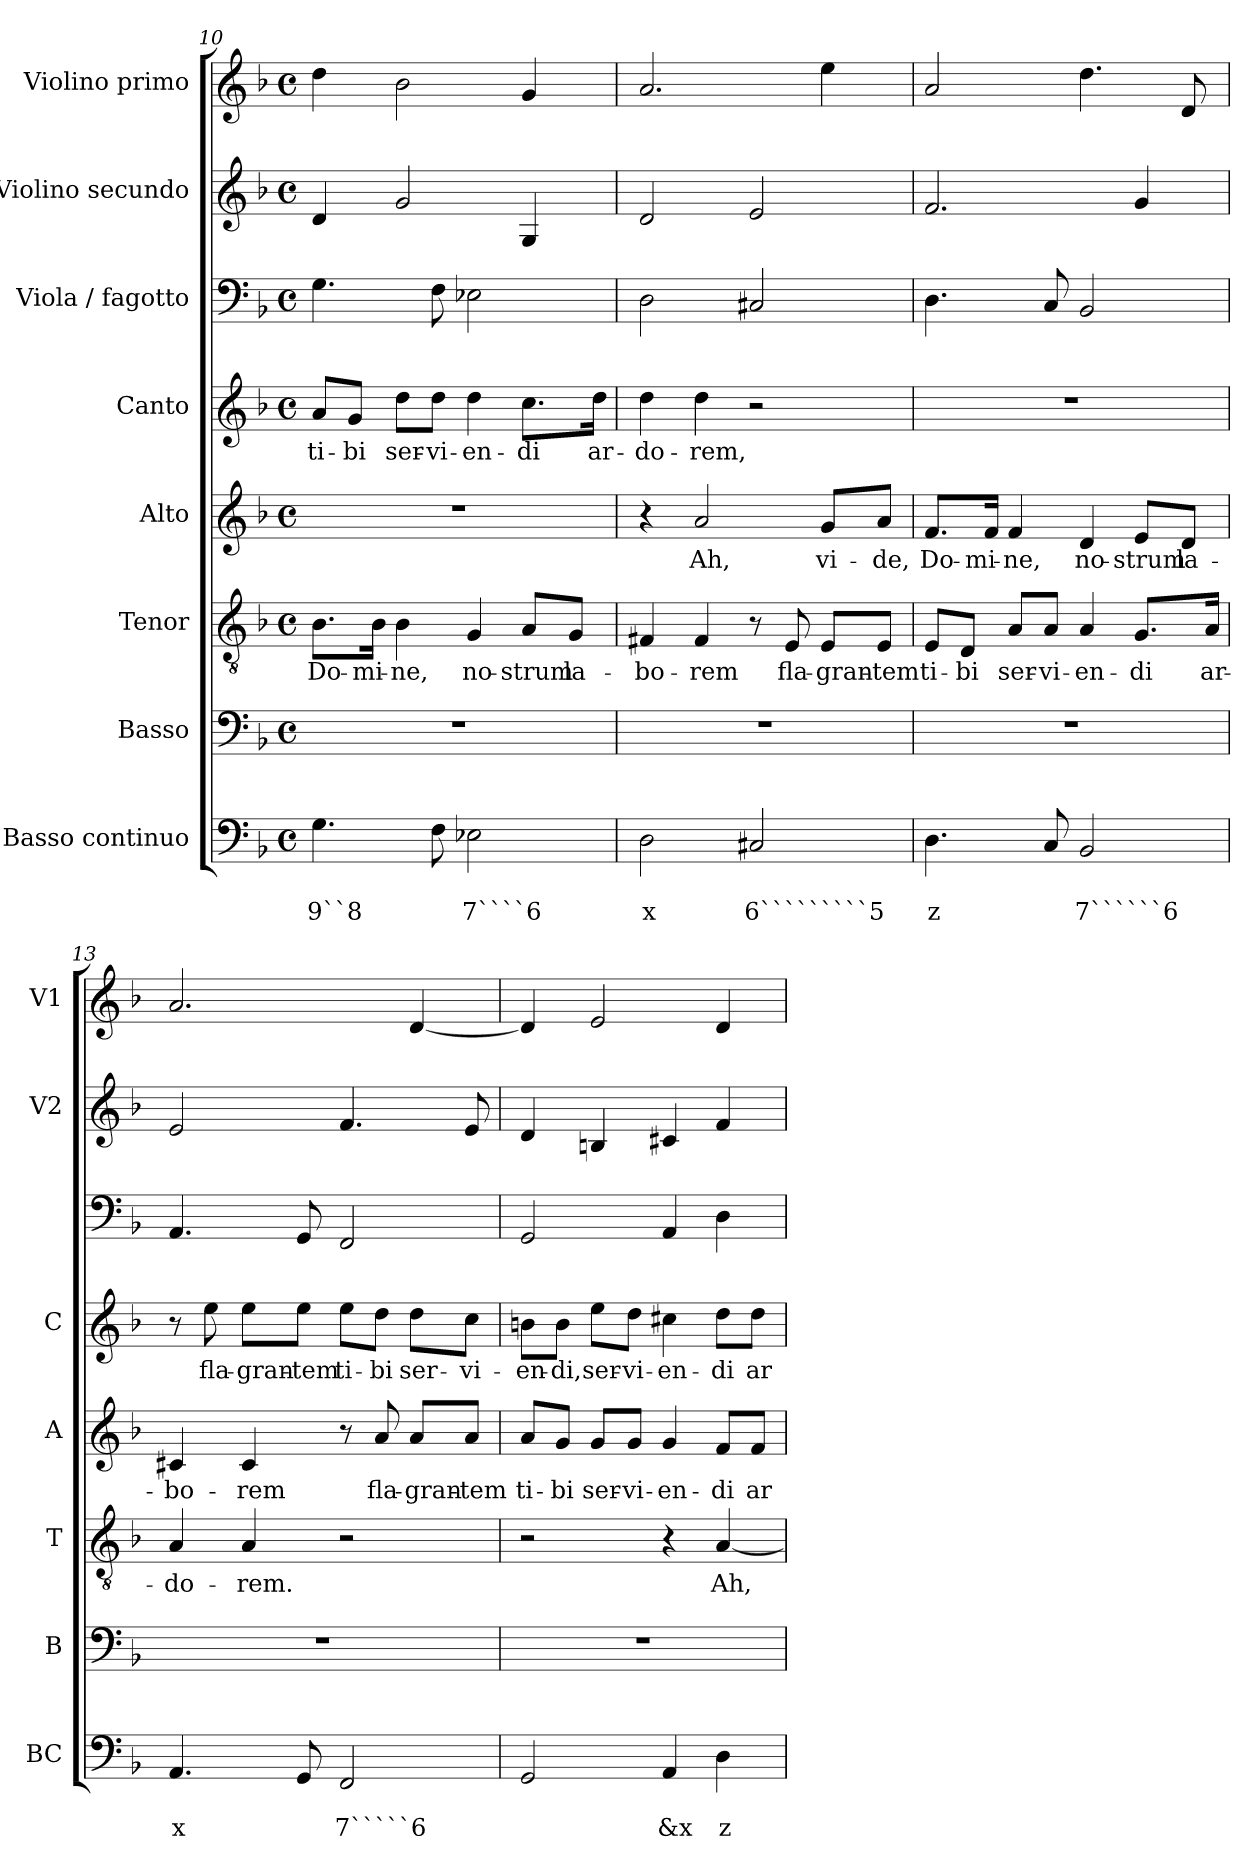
**kern	**text	**text	**kern	**kern	**text	**kern	**text	**kern	**text	**kern	**kern	**kern
*part8	*part8	*part8	*part7	*part6	*part6	*part5	*part5	*part4	*part4	*part3	*part2	*part1
*staff8	*staff8	*staff8	*staff7	*staff6	*staff6	*staff5	*staff5	*staff4	*staff4	*staff3	*staff2	*staff1
*I"Basso continuo	*	*	*I"Basso	*I"Tenor	*	*I"Alto	*	*I"Canto	*	*I"Viola / fagotto	*I"Violino secundo	*I"Violino primo
*I'BC	*	*	*I'B	*I'T	*	*I'A	*	*I'C	*	*	*I'V2	*I'V1
*clefF4	*	*	*clefF4	*clefGv2	*	*clefG2	*	*clefG2	*	*clefF4	*clefG2	*clefG2
*k[b-]	*	*	*k[b-]	*k[b-]	*	*k[b-]	*	*k[b-]	*	*k[b-]	*k[b-]	*k[b-]
*F:	*	*	*F:	*F:	*	*F:	*	*F:	*	*F:	*F:	*F:
*M4/4	*	*	*M4/4	*M4/4	*	*M4/4	*	*M4/4	*	*M4/4	*M4/4	*M4/4
*met(c)	*	*	*met(c)	*met(c)	*	*met(c)	*	*met(c)	*	*met(c)	*met(c)	*met(c)
=10	=10	=10	=10	=10	=10	=10	=10	=10	=10	=10	=10	=10
!	!	!LO:LY:b	!	!	!LO:LY:b	!	!	!	!LO:LY:b	!	!	!
4.G\	.	9``8	1r	8.B-\L	Do-	1r	.	8a/L	ti-	4.G\	4d/	4dd\
!	!	!	!	!	!	!	!	!	!LO:LY:b	!	!	!
.	.	.	.	.	.	.	.	8g/J	-bi	.	.	.
!	!	!	!	!	!LO:LY:b	!	!	!	!	!	!	!
.	.	.	.	16B-\Jk	-mi-	.	.	.	.	.	.	.
!	!	!	!	!	!LO:LY:b	!	!	!	!LO:LY:b	!	!	!
.	.	.	.	4B-\	-ne,	.	.	8dd\L	ser-	.	2g/	2b-\
!	!	!	!	!	!	!	!	!	!LO:LY:b	!	!	!
8F\	.	.	.	.	.	.	.	8dd\J	-vi-	8F\	.	.
!	!	!LO:LY:b	!	!	!LO:LY:b	!	!	!	!LO:LY:b	!	!	!
2E-X\	.	7````6	.	4G/	no-	.	.	4dd\	-en-	2E-X\	.	.
!	!	!	!	!	!LO:LY:b	!	!	!	!LO:LY:b	!	!	!
.	.	.	.	8A/L	-strum	.	.	8.cc\L	-di	.	4G/	4g/
!	!	!	!	!	!LO:LY:b	!	!	!	!	!	!	!
.	.	.	.	8G/J	la-	.	.	.	.	.	.	.
!	!	!	!	!	!	!	!	!	!LO:LY:b	!	!	!
.	.	.	.	.	.	.	.	16dd\Jk	ar-	.	.	.
!!LO:LB:g=z
=11	=11	=11	=11	=11	=11	=11	=11	=11	=11	=11	=11	=11
!	!	!LO:LY:b	!	!	!LO:LY:b	!	!	!	!LO:LY:b	!	!	!
2D\	.	x	1r	4F#X/	-bo-	4r	.	4dd\	-do-	2D\	2d/	2.a/
!	!	!	!	!	!LO:LY:b	!	!LO:LY:b	!	!LO:LY:b	!	!	!
.	.	.	.	4F#/	-rem	2a/	Ah,	4dd\	-rem,	.	.	.
!	!	!LO:LY:b	!	!	!	!	!	!	!	!	!	!
2C#X/	.	6`````````5	.	8r	.	.	.	2r	.	2C#X/	2e/	.
!	!	!	!	!	!LO:LY:b	!	!	!	!	!	!	!
.	.	.	.	8E/	fla-	.	.	.	.	.	.	.
!	!	!	!	!	!LO:LY:b	!	!LO:LY:b	!	!	!	!	!
.	.	.	.	8E/L	-gran-	8g/L	vi-	.	.	.	.	4ee\
!	!	!	!	!	!LO:LY:b	!	!LO:LY:b	!	!	!	!	!
.	.	.	.	8E/J	-tem	8a/J	-de,	.	.	.	.	.
=12	=12	=12	=12	=12	=12	=12	=12	=12	=12	=12	=12	=12
!	!	!LO:LY:b	!	!	!LO:LY:b	!	!LO:LY:b	!	!	!	!	!
4.D\	.	z	1r	8E/L	ti-	8.f/L	Do-	1r	.	4.D\	2.f/	2a/
!	!	!	!	!	!LO:LY:b	!	!	!	!	!	!	!
.	.	.	.	8D/J	-bi	.	.	.	.	.	.	.
!	!	!	!	!	!	!	!LO:LY:b	!	!	!	!	!
.	.	.	.	.	.	16f/Jk	-mi-	.	.	.	.	.
!	!	!	!	!	!LO:LY:b	!	!LO:LY:b	!	!	!	!	!
.	.	.	.	8A/L	ser-	4f/	-ne,	.	.	.	.	.
!	!	!	!	!	!LO:LY:b	!	!	!	!	!	!	!
8C/	.	.	.	8A/J	-vi-	.	.	.	.	8C/	.	.
!	!	!LO:LY:b	!	!	!LO:LY:b	!	!LO:LY:b	!	!	!	!	!
2BB-/	.	7``````6	.	4A/	-en-	4d/	no-	.	.	2BB-/	.	4.dd\
!	!	!	!	!	!LO:LY:b	!	!LO:LY:b	!	!	!	!	!
.	.	.	.	8.G/L	-di	8e/L	-strum	.	.	.	4g/	.
!	!	!	!	!	!	!	!LO:LY:b	!	!	!	!	!
.	.	.	.	.	.	8d/J	la-	.	.	.	.	8d/
!	!	!	!	!	!LO:LY:b	!	!	!	!	!	!	!
.	.	.	.	16A/Jk	ar-	.	.	.	.	.	.	.
=13	=13	=13	=13	=13	=13	=13	=13	=13	=13	=13	=13	=13
!	!	!LO:LY:b	!	!	!LO:LY:b	!	!LO:LY:b	!	!	!	!	!
4.AA/	.	x	1r	4A/	-do-	4c#X/	-bo-	8r	.	4.AA/	2e/	2.a/
!	!	!	!	!	!	!	!	!	!LO:LY:b	!	!	!
.	.	.	.	.	.	.	.	8ee\	fla-	.	.	.
!	!	!	!	!	!LO:LY:b	!	!LO:LY:b	!	!LO:LY:b	!	!	!
.	.	.	.	4A/	-rem.	4c#/	-rem	8ee\L	-gran-	.	.	.
!	!	!	!	!	!	!	!	!	!LO:LY:b	!	!	!
8GG/	.	.	.	.	.	.	.	8ee\J	-tem	8GG/	.	.
!	!	!LO:LY:b	!	!	!	!	!	!	!LO:LY:b	!	!	!
2FF/	.	7`````6	.	2r	.	8r	.	8ee\L	ti-	2FF/	4.f/	.
!	!	!	!	!	!	!	!LO:LY:b	!	!LO:LY:b	!	!	!
.	.	.	.	.	.	8a/	fla-	8dd\J	-bi	.	.	.
!	!	!	!	!	!	!	!LO:LY:b	!	!LO:LY:b	!	!	!
.	.	.	.	.	.	8a/L	-gran-	8dd\L	ser-	.	.	[4d/
!	!	!	!	!	!	!	!LO:LY:b	!	!LO:LY:b	!	!	!
.	.	.	.	.	.	8a/J	-tem	8cc\J	-vi-	.	8e/	.
=14	=14	=14	=14	=14	=14	=14	=14	=14	=14	=14	=14	=14
!	!	!	!	!	!	!	!LO:LY:b	!	!LO:LY:b	!	!	!
2GG/	.	.	1r	2r	.	8a/L	ti-	8bn\L	-en-	2GG/	4d/	4d/]
!	!	!	!	!	!	!	!LO:LY:b	!	!LO:LY:b	!	!	!
.	.	.	.	.	.	8g/J	-bi	8b\J	-di,	.	.	.
!	!	!	!	!	!	!	!LO:LY:b	!	!LO:LY:b	!	!	!
.	.	.	.	.	.	8g/L	ser-	8ee\L	ser-	.	4Bn/	2e/
!	!	!	!	!	!	!	!LO:LY:b	!	!LO:LY:b	!	!	!
.	.	.	.	.	.	8g/J	-vi-	8dd\J	-vi-	.	.	.
!	!	!LO:LY:b	!	!	!	!	!LO:LY:b	!	!LO:LY:b	!	!	!
4AA/	.	&x	.	4r	.	4g/	-en-	4cc#X\	-en-	4AA/	4c#X/	.
!	!	!LO:LY:b	!	!	!LO:LY:b	!	!LO:LY:b	!	!LO:LY:b	!	!	!
4D\	.	z	.	[4A/	Ah,	8f/L	-di	8dd\L	-di	4D\	4f/	4d/
!	!	!	!	!	!	!	!LO:LY:b	!	!LO:LY:b	!	!	!
.	.	.	.	.	.	8f/J	ar-	8dd\J	ar-	.	.	.
=	=	=	=	=	=	=	=	=	=	=	=	=
*-	*-	*-	*-	*-	*-	*-	*-	*-	*-	*-	*-	*-
